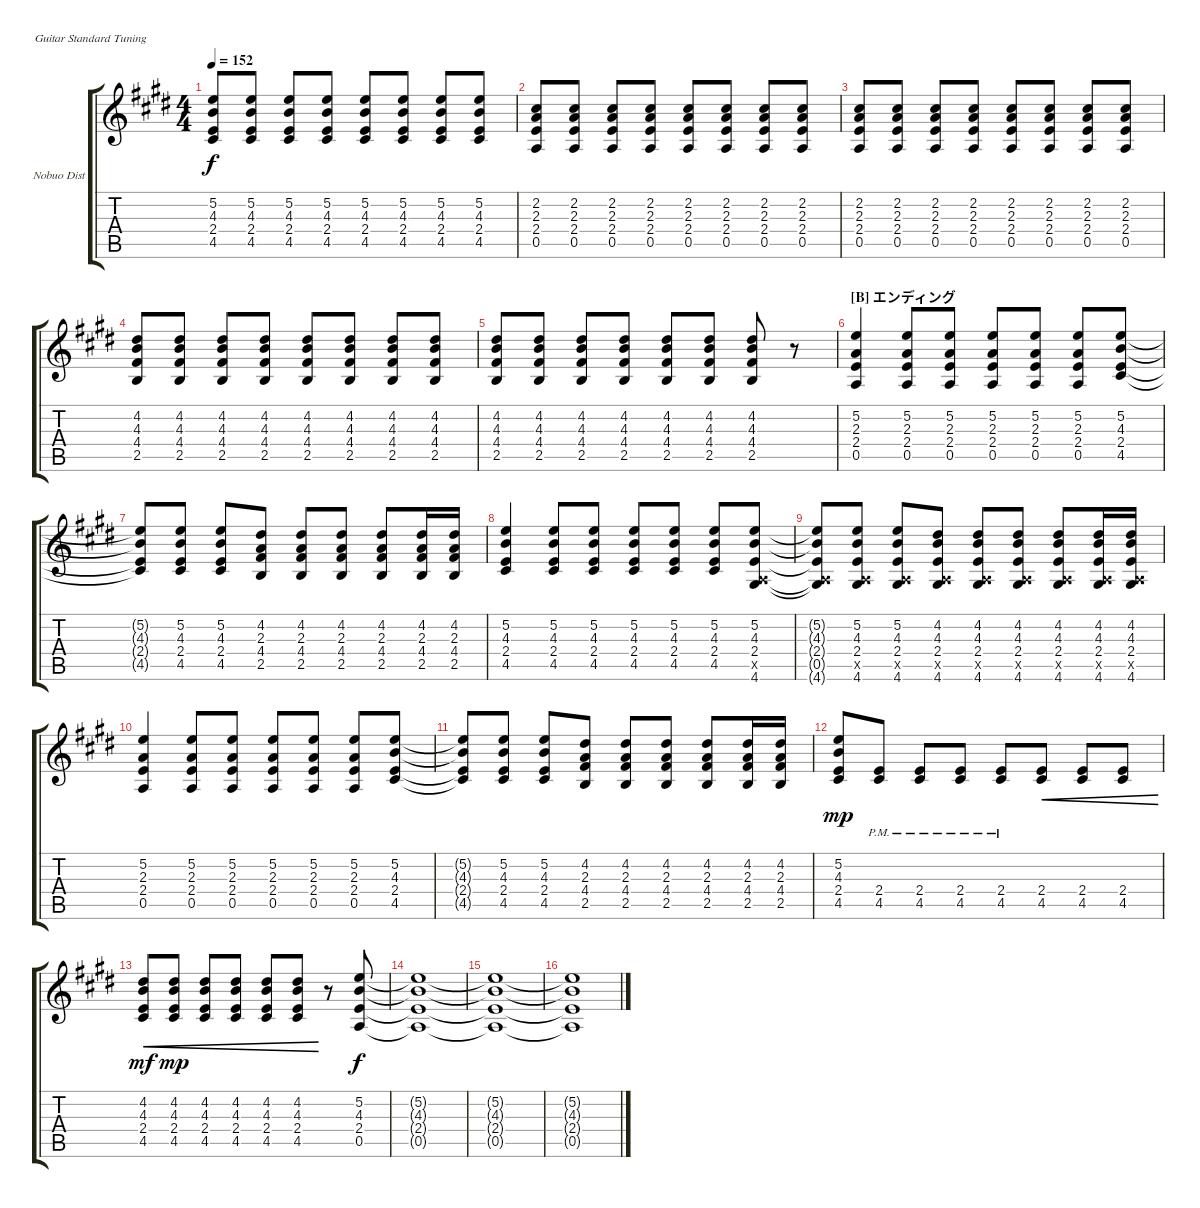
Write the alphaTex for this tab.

\bracketExtendMode groupsimilarinstruments
\firstSystemTrackNameOrientation horizontal
\otherSystemsTrackNameOrientation horizontal
\track ("Nobuo Distortion" "Nobuo Dist") {instrument acousticguitarnylon}
\staff {score tabs}
\tuning (E4 B3 G3 D3 A2 E2)
\ts (4 4)
\tempo 152
\clef g2
\ks e
(2.4 4.3 5.2 4.5).8{dy f} (2.4 4.3 5.2 4.5).8 (2.4 4.3 5.2 4.5).8 (2.4 4.3 5.2 4.5).8 (2.4 4.3 5.2 4.5).8 (2.4 4.3 5.2 4.5).8 (2.4 4.3 5.2 4.5).8 (2.4 4.3 5.2 4.5).8 |
(0.5 2.4 2.3 2.2).8 (0.5 2.4 2.3 2.2).8 (0.5 2.4 2.3 2.2).8 (0.5 2.4 2.3 2.2).8 (0.5 2.4 2.3 2.2).8 (0.5 2.4 2.3 2.2).8 (0.5 2.4 2.3 2.2).8 (0.5 2.4 2.3 2.2).8 |
(0.5 2.4 2.3 2.2).8 (0.5 2.4 2.3 2.2).8 (0.5 2.4 2.3 2.2).8 (0.5 2.4 2.3 2.2).8 (0.5 2.4 2.3 2.2).8 (0.5 2.4 2.3 2.2).8 (0.5 2.4 2.3 2.2).8 (0.5 2.4 2.3 2.2).8 |
(2.5 4.4 4.3 4.2).8 (2.5 4.4 4.3 4.2).8 (2.5 4.4 4.3 4.2).8 (2.5 4.4 4.3 4.2).8 (2.5 4.4 4.3 4.2).8 (2.5 4.4 4.3 4.2).8 (2.5 4.4 4.3 4.2).8 (2.5 4.4 4.3 4.2).8 |
(2.5 4.4 4.3 4.2).8 (2.5 4.4 4.3 4.2).8 (2.5 4.4 4.3 4.2).8 (2.5 4.4 4.3 4.2).8 (2.5 4.4 4.3 4.2).8 (2.5 4.4 4.3 4.2).8 (2.5 4.4 4.3 4.2).8 r.8 |
\section ("B" "エンディング")
(0.5 2.4 2.3 5.2).4 (0.5 2.4 2.3 5.2).8 (0.5 2.4 2.3 5.2).8 (0.5 2.4 2.3 5.2).8 (0.5 2.4 2.3 5.2).8 (0.5 2.4 2.3 5.2).8 (4.5 2.4 4.3 5.2).8 |
(4.5{t} 2.4{t} 4.3{t} 5.2{t}).8 (4.5 2.4 4.3 5.2).8 (4.5 2.4 4.3 5.2).8 (4.4 2.3 4.2 2.5).8 (4.4 2.3 4.2 2.5).8 (4.4 2.3 4.2 2.5).8 (4.4 2.3 4.2 2.5).8 (4.4 2.3 4.2 2.5).16 (4.4 2.3 4.2 2.5).16 |
(4.5 2.4 4.3 5.2).4 (4.5 2.4 4.3 5.2).8 (4.5 2.4 4.3 5.2).8 (4.5 2.4 4.3 5.2).8 (4.5 2.4 4.3 5.2).8 (4.5 2.4 4.3 5.2).8 (4.6 2.4 4.3 5.2 0.5{x}).8 |
(4.6{t} 2.4{t} 4.3{t} 5.2{t} 0.5{x t}).8 (4.6 2.4 4.3 5.2 0.5{x}).8 (4.6 2.4 4.3 5.2 0.5{x}).8 (4.6 2.4 4.3 4.2 0.5{x}).8 (4.6 2.4 4.3 4.2 0.5{x}).8 (4.6 2.4 4.3 4.2 0.5{x}).8 (4.6 2.4 4.3 4.2 0.5{x}).8 (4.6 2.4 4.3 4.2 0.5{x}).16 (4.6 2.4 4.3 4.2 0.5{x}).16 |
(0.5 2.4 2.3 5.2).4 (0.5 2.4 2.3 5.2).8 (0.5 2.4 2.3 5.2).8 (0.5 2.4 2.3 5.2).8 (0.5 2.4 2.3 5.2).8 (0.5 2.4 2.3 5.2).8 (4.5 2.4 4.3 5.2).8 |
(4.5{t} 2.4{t} 4.3{t} 5.2{t}).8 (4.5 2.4 4.3 5.2).8 (4.5 2.4 4.3 5.2).8 (4.4 2.3 4.2 2.5).8 (4.4 2.3 4.2 2.5).8 (4.4 2.3 4.2 2.5).8 (4.4 2.3 4.2 2.5).8 (4.4 2.3 4.2 2.5).16 (4.4 2.3 4.2 2.5).16 |
(2.4 4.3 5.2 4.5).8{dy mp} (4.5{pm} 2.4).8 (4.5{pm} 2.4).8 (4.5{pm} 2.4).8 (4.5{pm} 2.4).8 (4.5 2.4).8{cre} (4.5 2.4).8{cre} (4.5 2.4).8{cre} |
(2.4 4.3 4.2 4.5).8{cre dy mf} (2.4 4.3 4.2 4.5).8{cre dy mp} (2.4 4.3 4.2 4.5).8{cre} (2.4 4.3 4.2 4.5).8{cre} (2.4 4.3 4.2 4.5).8{cre} (2.4 4.3 4.2 4.5).8{cre} r.8 (2.4 4.3 5.2 0.5).8{dy f} |
(2.4{t} 4.3{t} 5.2{t} 0.5{t}).1 |
(2.4{t} 4.3{t} 5.2{t} 0.5{t}).1 |
(2.4{t} 4.3{t} 5.2{t} 0.5{t}).1
